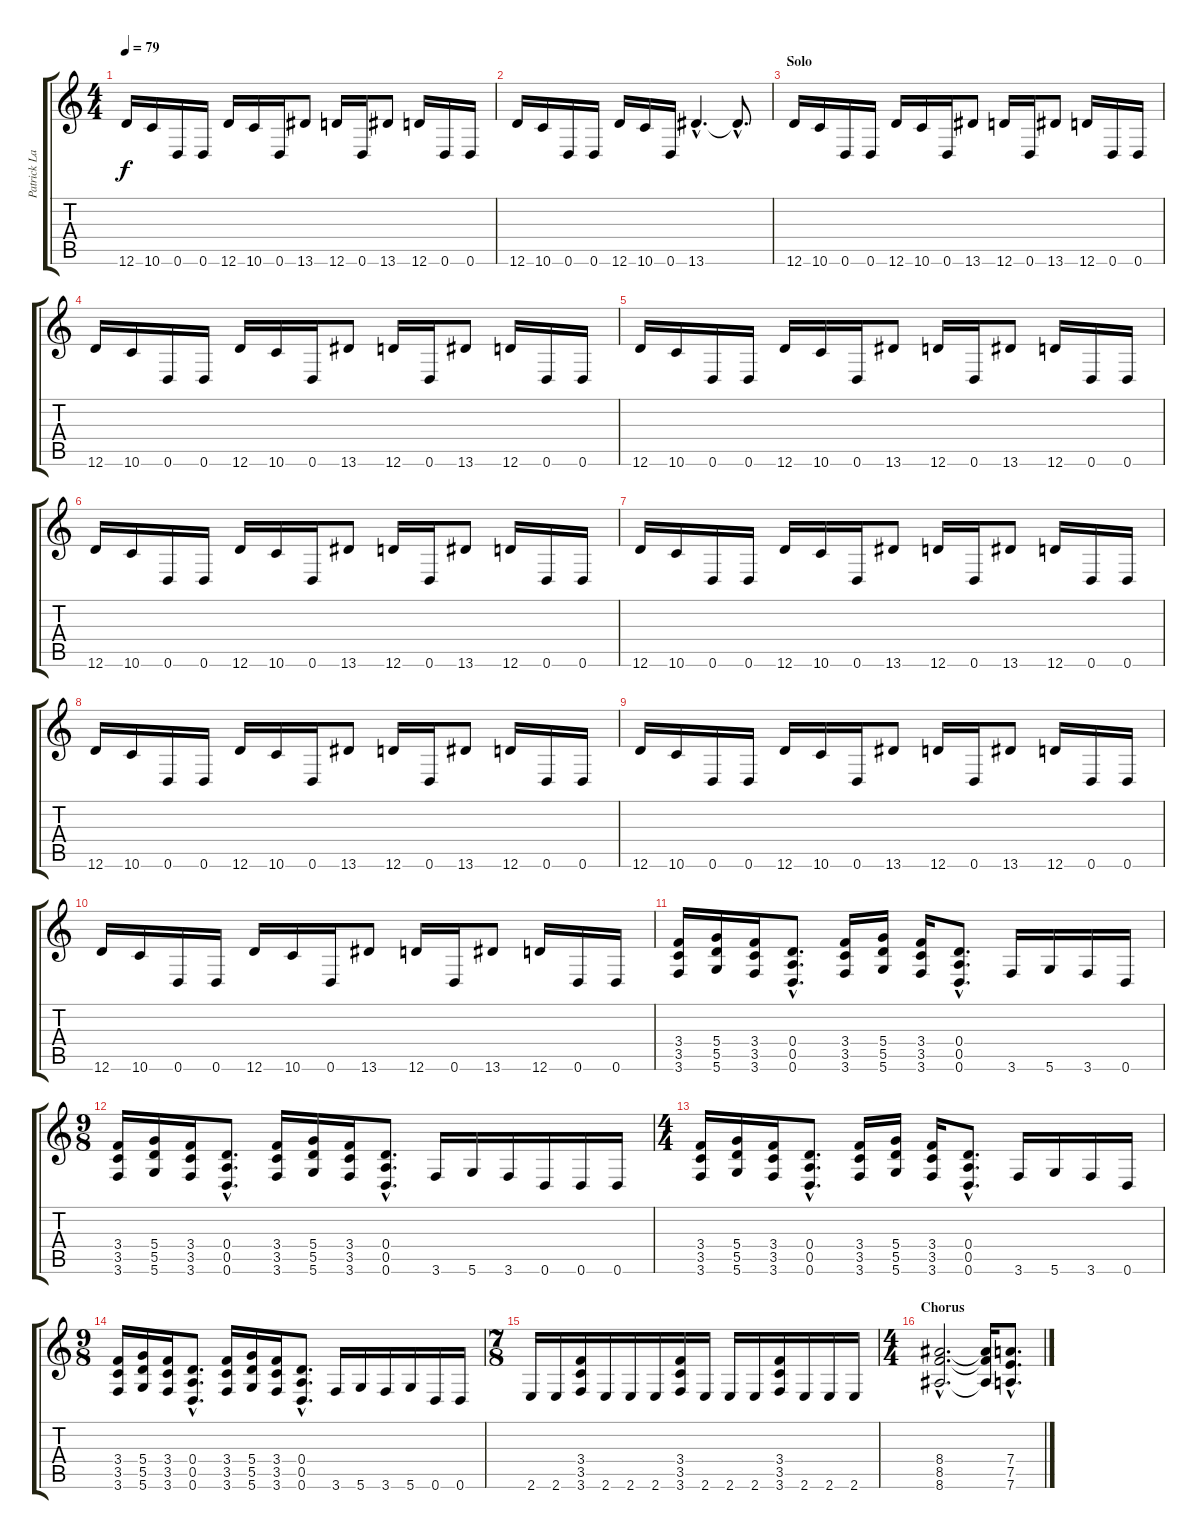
\track ("Patrick Lachman" "Patrick La") {instrument distortionguitar}
\staff {score tabs}
\tuning (E4 B3 G3 D3 A2 D2) {hide}
\ts (4 4)
\tempo 79
\clef g2
\ks c
12.6.16{dy f} 10.6.16 0.6.16 0.6.16 12.6.16 10.6.16 0.6.16 13.6.8 12.6.16 0.6.16 13.6.8 12.6.16 0.6.16 0.6.16 |
12.6.16 10.6.16 0.6.16 0.6.16 12.6.16 10.6.16 0.6.16 13.6{hac}.4{d} 13.6{hac t}.8{d} |
\section ("" "Solo")
12.6.16 10.6.16 0.6.16 0.6.16 12.6.16 10.6.16 0.6.16 13.6.8 12.6.16 0.6.16 13.6.8 12.6.16 0.6.16 0.6.16 |
12.6.16 10.6.16 0.6.16 0.6.16 12.6.16 10.6.16 0.6.16 13.6.8 12.6.16 0.6.16 13.6.8 12.6.16 0.6.16 0.6.16 |
12.6.16 10.6.16 0.6.16 0.6.16 12.6.16 10.6.16 0.6.16 13.6.8 12.6.16 0.6.16 13.6.8 12.6.16 0.6.16 0.6.16 |
12.6.16 10.6.16 0.6.16 0.6.16 12.6.16 10.6.16 0.6.16 13.6.8 12.6.16 0.6.16 13.6.8 12.6.16 0.6.16 0.6.16 |
12.6.16 10.6.16 0.6.16 0.6.16 12.6.16 10.6.16 0.6.16 13.6.8 12.6.16 0.6.16 13.6.8 12.6.16 0.6.16 0.6.16 |
12.6.16 10.6.16 0.6.16 0.6.16 12.6.16 10.6.16 0.6.16 13.6.8 12.6.16 0.6.16 13.6.8 12.6.16 0.6.16 0.6.16 |
12.6.16 10.6.16 0.6.16 0.6.16 12.6.16 10.6.16 0.6.16 13.6.8 12.6.16 0.6.16 13.6.8 12.6.16 0.6.16 0.6.16 |
12.6.16 10.6.16 0.6.16 0.6.16 12.6.16 10.6.16 0.6.16 13.6.8 12.6.16 0.6.16 13.6.8 12.6.16 0.6.16 0.6.16 |
(3.4 3.5 3.6).16 (5.4 5.5 5.6).16 (3.4 3.5 3.6).16 (0.4{hac} 0.5{hac} 0.6{hac}).8{d} (3.4 3.5 3.6).16 (5.4 5.5 5.6).16 (3.4 3.5 3.6).16 (0.4{hac} 0.5{hac} 0.6{hac}).8{d} 3.6.16 5.6.16 3.6.16 0.6.16 |
\ts (9 8)
(3.4 3.5 3.6).16 (5.4 5.5 5.6).16 (3.4 3.5 3.6).16 (0.4{hac} 0.5{hac} 0.6{hac}).8{d} (3.4 3.5 3.6).16 (5.4 5.5 5.6).16 (3.4 3.5 3.6).16 (0.4{hac} 0.5{hac} 0.6{hac}).8{d} 3.6.16 5.6.16 3.6.16 0.6.16 0.6.16 0.6.16 |
\ts (4 4)
(3.4 3.5 3.6).16 (5.4 5.5 5.6).16 (3.4 3.5 3.6).16 (0.4{hac} 0.5{hac} 0.6{hac}).8{d} (3.4 3.5 3.6).16 (5.4 5.5 5.6).16 (3.4 3.5 3.6).16 (0.4{hac} 0.5{hac} 0.6{hac}).8{d} 3.6.16 5.6.16 3.6.16 0.6.16 |
\ts (9 8)
(3.4 3.5 3.6).16 (5.4 5.5 5.6).16 (3.4 3.5 3.6).16 (0.4{hac} 0.5{hac} 0.6{hac}).8{d} (3.4 3.5 3.6).16 (5.4 5.5 5.6).16 (3.4 3.5 3.6).16 (0.4{hac} 0.5{hac} 0.6{hac}).8{d} 3.6.16 5.6.16 3.6.16 5.6.16 0.6.16 0.6.16 |
\ts (7 8)
2.6.16 2.6.16 (3.4 3.5 3.6).16 2.6.16 2.6.16 2.6.16 (3.4 3.5 3.6).16 2.6.16 2.6.16 2.6.16 (3.4 3.5 3.6).16 2.6.16 2.6.16 2.6.16 |
\ts (4 4)
\section ("" "Chorus")
(8.4{hac} 8.5{hac} 8.6{hac}).2{d volume 11} (8.4{t} 8.5{t} 8.6{t}).16 (7.4{hac} 7.5{hac} 7.6{hac}).8{d}
